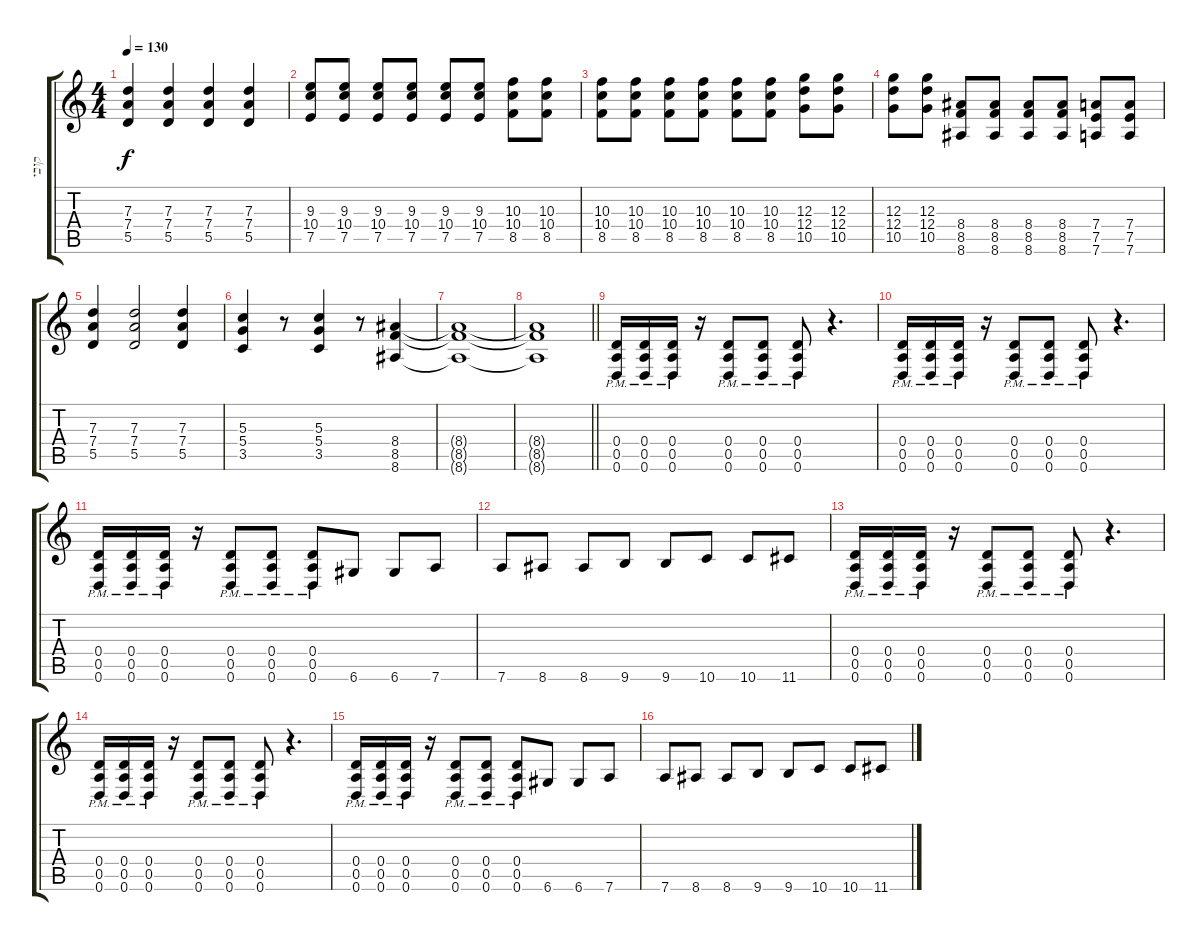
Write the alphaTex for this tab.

\track ("קובי" "קובי") {instrument distortionguitar}
\staff {score tabs}
\tuning (E4 B3 G3 D3 A2 D2) {hide}
\ts (4 4)
\tempo 130
\clef g2
\ks c
(7.3 7.4 5.5).4{dy f} (7.3 7.4 5.5).4 (7.3 7.4 5.5).4 (7.3 7.4 5.5).4 |
(9.3 10.4 7.5).8 (9.3 10.4 7.5).8 (9.3 10.4 7.5).8 (9.3 10.4 7.5).8 (9.3 10.4 7.5).8 (9.3 10.4 7.5).8 (10.3 10.4 8.5).8 (10.3 10.4 8.5).8 |
(10.3 10.4 8.5).8 (10.3 10.4 8.5).8 (10.3 10.4 8.5).8 (10.3 10.4 8.5).8 (10.3 10.4 8.5).8 (10.3 10.4 8.5).8 (12.3 12.4 10.5).8 (12.3 12.4 10.5).8 |
(12.3 12.4 10.5).8 (12.3 12.4 10.5).8 (8.4 8.5 8.6).8 (8.4 8.5 8.6).8 (8.4 8.5 8.6).8 (8.4 8.5 8.6).8 (7.4 7.5 7.6).8 (7.4 7.5 7.6).8 |
(7.3 7.4 5.5).4 (7.3 7.4 5.5).2 (7.3 7.4 5.5).4 |
(5.3 5.4 3.5).4 r.8 (5.3 5.4 3.5).4 r.8 (8.4 8.5 8.6).4 |
(8.4{t} 8.5{t} 8.6{t}).1 |
\barLineRight lightlight
(8.4{t} 8.5{t} 8.6{t}).1 |
(0.4{pm} 0.5 0.6).16 (0.4{pm} 0.5 0.6).16 (0.4{pm} 0.5 0.6).16 r.16 (0.4{pm} 0.5 0.6).8 (0.4{pm} 0.5 0.6).8 (0.4{pm} 0.5 0.6).8 r.4{d} |
(0.4{pm} 0.5 0.6).16 (0.4{pm} 0.5 0.6).16 (0.4{pm} 0.5 0.6).16 r.16 (0.4{pm} 0.5 0.6).8 (0.4{pm} 0.5 0.6).8 (0.4{pm} 0.5 0.6).8 r.4{d} |
(0.4{pm} 0.5 0.6).16 (0.4{pm} 0.5 0.6).16 (0.4{pm} 0.5 0.6).16 r.16 (0.4{pm} 0.5 0.6).8 (0.4{pm} 0.5 0.6).8 (0.4{pm} 0.5 0.6).8 6.6.8 6.6.8 7.6.8 |
7.6.8 8.6.8 8.6.8 9.6.8 9.6.8 10.6.8 10.6.8 11.6.8 |
(0.4{pm} 0.5 0.6).16 (0.4{pm} 0.5 0.6).16 (0.4{pm} 0.5 0.6).16 r.16 (0.4{pm} 0.5 0.6).8 (0.4{pm} 0.5 0.6).8 (0.4{pm} 0.5 0.6).8 r.4{d} |
(0.4{pm} 0.5 0.6).16 (0.4{pm} 0.5 0.6).16 (0.4{pm} 0.5 0.6).16 r.16 (0.4{pm} 0.5 0.6).8 (0.4{pm} 0.5 0.6).8 (0.4{pm} 0.5 0.6).8 r.4{d} |
(0.4{pm} 0.5 0.6).16 (0.4{pm} 0.5 0.6).16 (0.4{pm} 0.5 0.6).16 r.16 (0.4{pm} 0.5 0.6).8 (0.4{pm} 0.5 0.6).8 (0.4{pm} 0.5 0.6).8 6.6.8 6.6.8 7.6.8 |
7.6.8 8.6.8 8.6.8 9.6.8 9.6.8 10.6.8 10.6.8 11.6.8
